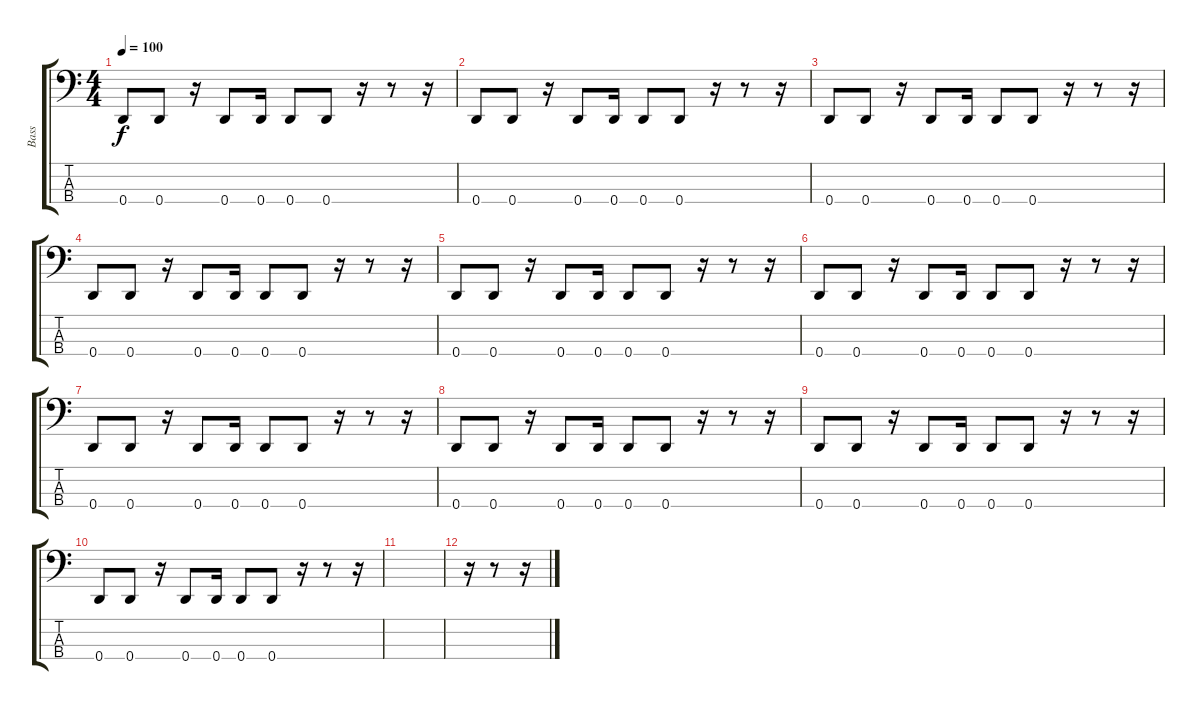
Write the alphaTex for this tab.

\track ("Bass" "Bass") {instrument electricbassfinger}
\staff {score tabs}
\tuning (G2 D2 A1 D1) {hide}
\ts (4 4)
\tempo 100
\clef f4
\ks c
0.4.8{dy f} 0.4.8 r.16 0.4.8 0.4.16 0.4.8 0.4.8 r.16 r.8 r.16 |
0.4.8 0.4.8 r.16 0.4.8 0.4.16 0.4.8 0.4.8 r.16 r.8 r.16 |
0.4.8 0.4.8 r.16 0.4.8 0.4.16 0.4.8 0.4.8 r.16 r.8 r.16 |
0.4.8 0.4.8 r.16 0.4.8 0.4.16 0.4.8 0.4.8 r.16 r.8 r.16 |
0.4.8 0.4.8 r.16 0.4.8 0.4.16 0.4.8 0.4.8 r.16 r.8 r.16 |
0.4.8 0.4.8 r.16 0.4.8 0.4.16 0.4.8 0.4.8 r.16 r.8 r.16 |
0.4.8 0.4.8 r.16 0.4.8 0.4.16 0.4.8 0.4.8 r.16 r.8 r.16 |
0.4.8 0.4.8 r.16 0.4.8 0.4.16 0.4.8 0.4.8 r.16 r.8 r.16 |
0.4.8 0.4.8 r.16 0.4.8 0.4.16 0.4.8 0.4.8 r.16 r.8 r.16 |
0.4.8 0.4.8 r.16 0.4.8 0.4.16 0.4.8 0.4.8 r.16 r.8 r.16 |
|
r.16 r.8 r.16
